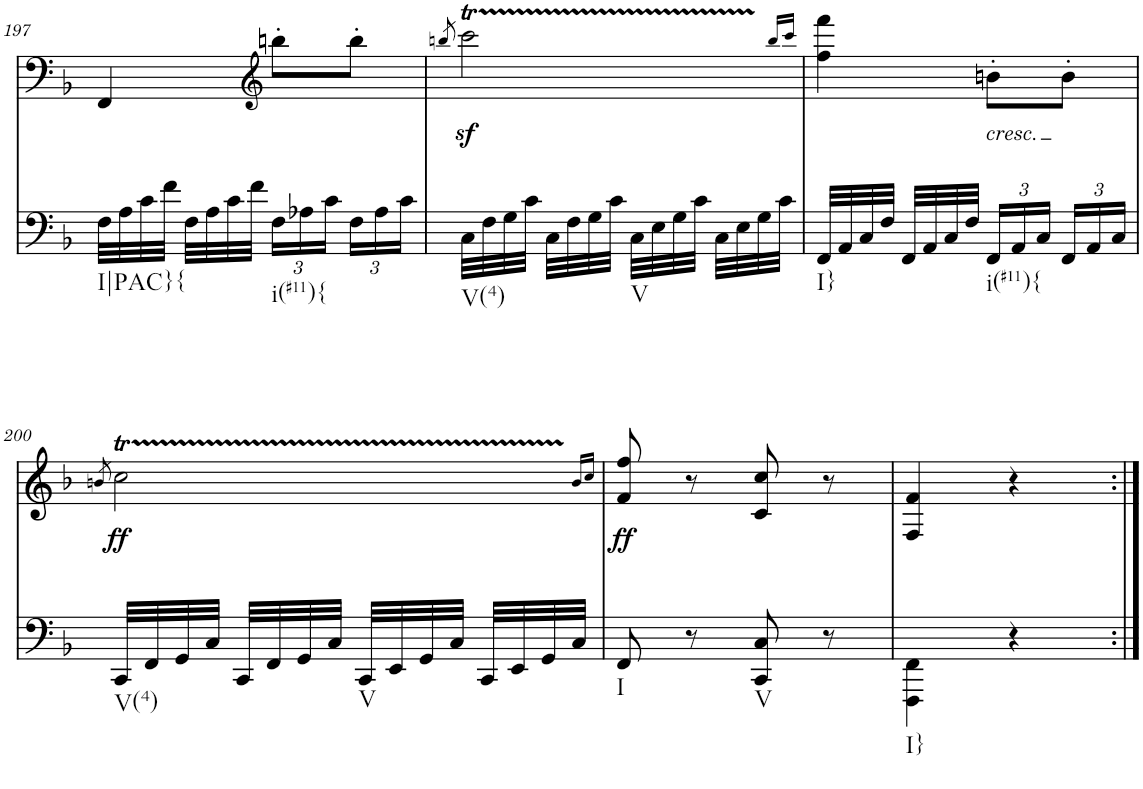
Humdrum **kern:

**kern	**kern	**dynam
*part2	*part1	*part1
*staff2	*staff1	*staff1
*I"piano	*I"piano	*
*I'Pno	*I'Pno	*
!!LO:PB:g=z
*clefF4	*clefF4	*
*k[b-]	*k[b-]	*
*M2/4	*M2/4	*
=197	=197	=197
!LO:TX:b:t=I|PAC}{	!	!
32F\LLL	4FF/	.
32A\	.	.
32c\	.	.
32f\JJJ	.	.
32F\LLL	.	.
32A\	.	.
32c\	.	.
32f\JJJ	.	.
*	*clefG2	*
*Xbrackettup	*	*
!LO:TX:b:t=i(#11){	!	!
24F\LL	8bbn'\L	.
24A-X\	.	.
24c\JJ	.	.
24F\LL	8bb'\J	.
24A-\	.	.
24c\JJ	.	.
=198	=198	=198
.	8qbbn/	.
!LO:TX:b:t=V(4)	!	!
32C\LLL	2cccz<T\	.
32F\	.	.
32G\	.	.
32c\JJJ	.	.
32C\LLL	.	.
32F\	.	.
32G\	.	.
32c\JJJ	.	.
!LO:TX:b:t=V	!	!
32C\LLL	.	.
32E\	.	.
32G\	.	.
32c\JJJ	.	.
32C\LLL	.	.
32E\	.	.
32G\	.	.
32c\JJJ	.	.
.	16qbb/LL	.
.	16qccc/JJ	.
=199	=199	=199
!LO:TX:b:t=I}	!	!
32FF/LLL	4ff\ 4fff\	.
32AA/	.	.
32C/	.	.
32F/JJJ	.	.
32FF/LLL	.	.
32AA/	.	.
32C/	.	.
32F/JJJ	.	.
!	!LO:TX:b:i:t=cresc.	!
!LO:TX:b:t=i(#11){	!	!
24FF/LL	8bn'\L	.
24AA/	.	.
24C/JJ	.	.
24FF/LL	8b'\J	.
24AA/	.	.
24C/JJ	.	.
!!LO:LB:g=z
=200	=200	=200
.	8qbn/	.
!LO:TX:b:t=V(4)	!	!
!	!	!LO:DY:b
32CC/LLL	2ccT\	ff
32FF/	.	.
32GG/	.	.
32C/JJJ	.	.
32CC/LLL	.	.
32FF/	.	.
32GG/	.	.
32C/JJJ	.	.
!LO:TX:b:t=V	!	!
32CC/LLL	.	.
32EE/	.	.
32GG/	.	.
32C/JJJ	.	.
32CC/LLL	.	.
32EE/	.	.
32GG/	.	.
32C/JJJ	.	.
.	16qb/LL	.
.	16qcc/JJ	.
=201	=201	=201
!LO:TX:b:t=I	!	!
!	!	!LO:DY:b
8FF/	8f/ 8ff/	ff
8r	8r	.
!LO:TX:b:t=V	!	!
8CC/ 8C/	8c/ 8cc/	.
8r	8r	.
=202	=202	=202
!LO:TX:b:t=I}	!	!
4FFF\ 4FF\	4F/ 4f/	.
4r	4r	.
=:|!	=:|!	=:|!
*-	*-	*-
